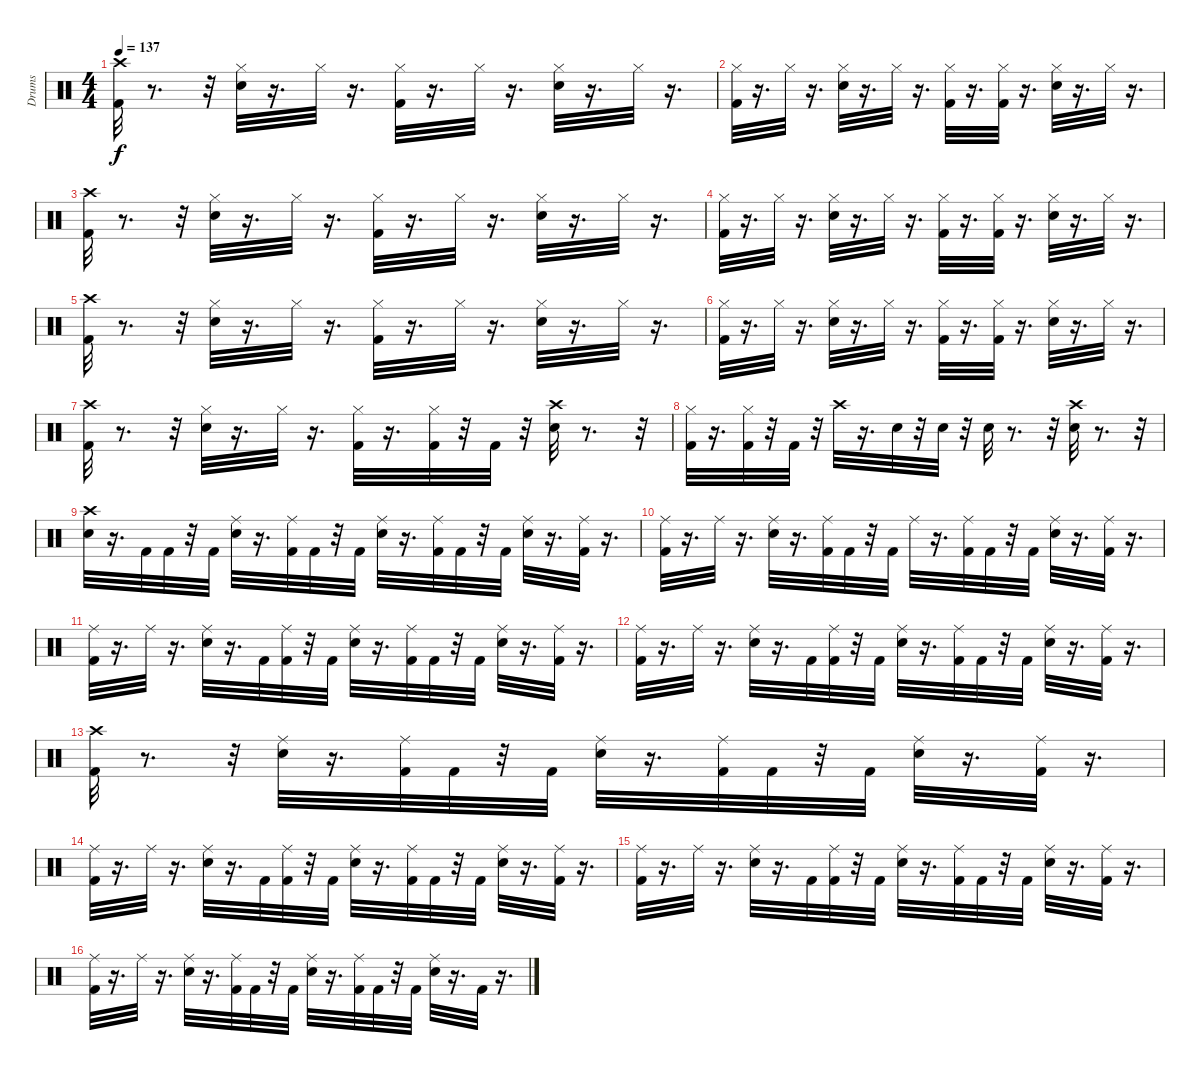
\track ("Drums" "Drums") {instrument percussion}
\staff {score}
\articulation defaults
\ts (4 4)
\tempo 137
\clef neutral
\ks c
("Kick (hit) 2" "Crash high (hit)").32{dy f} r.8{d} r.32 ("Hi-Hat (closed)" "Snare (hit) 2").32 r.16{d} "Hi-Hat (closed)".32 r.16{d} ("Hi-Hat (closed)" "Kick (hit) 2").32 r.16{d} "Hi-Hat (closed)".32 r.16{d} ("Snare (hit) 2" "Hi-Hat (closed)").32 r.16{d} "Hi-Hat (closed)".32 r.16{d} |
("Kick (hit) 2" "Hi-Hat (closed)").32 r.16{d} "Hi-Hat (closed)".32 r.16{d} ("Snare (hit) 2" "Hi-Hat (closed)").32 r.16{d} "Hi-Hat (closed)".32 r.16{d} ("Hi-Hat (closed)" "Kick (hit) 2").32 r.16{d} ("Hi-Hat (closed)" "Kick (hit) 2").32 r.16{d} ("Snare (hit) 2" "Hi-Hat (closed)").32 r.16{d} "Hi-Hat (closed)".32 r.16{d} |
("Kick (hit) 2" "Crash high (hit)").32 r.8{d} r.32 ("Hi-Hat (closed)" "Snare (hit) 2").32 r.16{d} "Hi-Hat (closed)".32 r.16{d} ("Hi-Hat (closed)" "Kick (hit) 2").32 r.16{d} "Hi-Hat (closed)".32 r.16{d} ("Snare (hit) 2" "Hi-Hat (closed)").32 r.16{d} "Hi-Hat (closed)".32 r.16{d} |
("Kick (hit) 2" "Hi-Hat (closed)").32 r.16{d} "Hi-Hat (closed)".32 r.16{d} ("Snare (hit) 2" "Hi-Hat (closed)").32 r.16{d} "Hi-Hat (closed)".32 r.16{d} ("Hi-Hat (closed)" "Kick (hit) 2").32 r.16{d} ("Hi-Hat (closed)" "Kick (hit) 2").32 r.16{d} ("Snare (hit) 2" "Hi-Hat (closed)").32 r.16{d} "Hi-Hat (closed)".32 r.16{d} |
("Kick (hit) 2" "Crash high (hit)").32 r.8{d} r.32 ("Hi-Hat (closed)" "Snare (hit) 2").32 r.16{d} "Hi-Hat (closed)".32 r.16{d} ("Hi-Hat (closed)" "Kick (hit) 2").32 r.16{d} "Hi-Hat (closed)".32 r.16{d} ("Snare (hit) 2" "Hi-Hat (closed)").32 r.16{d} "Hi-Hat (closed)".32 r.16{d} |
("Kick (hit) 2" "Hi-Hat (closed)").32 r.16{d} "Hi-Hat (closed)".32 r.16{d} ("Snare (hit) 2" "Hi-Hat (closed)").32 r.16{d} "Hi-Hat (closed)".32 r.16{d} ("Hi-Hat (closed)" "Kick (hit) 2").32 r.16{d} ("Hi-Hat (closed)" "Kick (hit) 2").32 r.16{d} ("Snare (hit) 2" "Hi-Hat (closed)").32 r.16{d} "Hi-Hat (closed)".32 r.16{d} |
("Kick (hit) 2" "Crash high (hit)").32 r.8{d} r.32 ("Hi-Hat (closed)" "Snare (hit) 2").32 r.16{d} "Hi-Hat (closed)".32 r.16{d} ("Hi-Hat (closed)" "Kick (hit) 2").32 r.16{d} ("Hi-Hat (closed)" "Kick (hit) 2").32 r.32 "Kick (hit) 2".32 r.32 ("Crash high (hit)" "Snare (hit) 2").32 r.8{d} r.32 |
("Kick (hit) 2" "Hi-Hat (closed)").32 r.16{d} ("Kick (hit) 2" "Hi-Hat (closed)").32 r.32 "Kick (hit) 2".32 r.32 "Crash high (hit)".32 r.16{d} "Snare (hit) 2".32 r.32 "Snare (hit) 2".32 r.32 "Snare (hit) 2".32 r.8{d} r.32 ("Crash high (hit)" "Snare (hit) 2").32 r.8{d} r.32 |
("Snare (hit) 2" "Crash high (hit)").32 r.16{d} "Kick (hit) 2".32 "Kick (hit) 2".32 r.32 "Kick (hit) 2".32 ("Ride (middle)" "Snare (hit) 2").32 r.16{d} ("Kick (hit) 2" "Ride (middle)").32 "Kick (hit) 2".32 r.32 "Kick (hit) 2".32 ("Ride (middle)" "Snare (hit) 2").32 r.16{d} ("Ride (middle)" "Kick (hit) 2").32 "Kick (hit) 2".32 r.32 "Kick (hit) 2".32 ("Ride (middle)" "Snare (hit) 2").32 r.16{d} ("Kick (hit) 2" "Ride (middle)").32 r.16{d} |
("Ride (middle)" "Kick (hit) 2").32 r.16{d} "Ride (middle)".32 r.16{d} ("Snare (hit) 2" "Ride (middle)").32 r.16{d} ("Ride (middle)" "Kick (hit) 2").32 "Kick (hit) 2".32 r.32 "Kick (hit) 2".32 "Ride (middle)".32 r.16{d} ("Ride (middle)" "Kick (hit) 2").32 "Kick (hit) 2".32 r.32 "Kick (hit) 2".32 ("Snare (hit) 2" "Ride (middle)").32 r.16{d} ("Ride (middle)" "Kick (hit) 2").32 r.16{d} |
("Kick (hit) 2" "Ride (middle)").32 r.16{d} "Ride (middle)".32 r.16{d} ("Snare (hit) 2" "Ride (middle)").32 r.16{d} "Kick (hit) 2".32 ("Ride (middle)" "Kick (hit) 2").32 r.32 "Kick (hit) 2".32 ("Snare (hit) 2" "Ride (middle)").32 r.16{d} ("Kick (hit) 2" "Ride (middle)").32 "Kick (hit) 2".32 r.32 "Kick (hit) 2".32 ("Snare (hit) 2" "Ride (middle)").32 r.16{d} ("Kick (hit) 2" "Ride (middle)").32 r.16{d} |
("Kick (hit) 2" "Ride (middle)").32 r.16{d} "Ride (middle)".32 r.16{d} ("Snare (hit) 2" "Ride (middle)").32 r.16{d} "Kick (hit) 2".32 ("Ride (middle)" "Kick (hit) 2").32 r.32 "Kick (hit) 2".32 ("Snare (hit) 2" "Ride (middle)").32 r.16{d} ("Kick (hit) 2" "Ride (middle)").32 "Kick (hit) 2".32 r.32 "Kick (hit) 2".32 ("Snare (hit) 2" "Ride (middle)").32 r.16{d} ("Kick (hit) 2" "Ride (middle)").32 r.16{d} |
("Kick (hit) 2" "Crash high (hit)").32 r.8{d} r.32 ("Snare (hit) 2" "Ride (middle)").32 r.16{d} ("Ride (middle)" "Kick (hit) 2").32 "Kick (hit) 2".32 r.32 "Kick (hit) 2".32 ("Ride (middle)" "Snare (hit) 2").32 r.16{d} ("Ride (middle)" "Kick (hit) 2").32 "Kick (hit) 2".32 r.32 "Kick (hit) 2".32 ("Ride (middle)" "Snare (hit) 2").32 r.16{d} ("Ride (middle)" "Kick (hit) 2").32 r.16{d} |
("Kick (hit) 2" "Ride (middle)").32 r.16{d} "Ride (middle)".32 r.16{d} ("Snare (hit) 2" "Ride (middle)").32 r.16{d} "Kick (hit) 2".32 ("Ride (middle)" "Kick (hit) 2").32 r.32 "Kick (hit) 2".32 ("Snare (hit) 2" "Ride (middle)").32 r.16{d} ("Kick (hit) 2" "Ride (middle)").32 "Kick (hit) 2".32 r.32 "Kick (hit) 2".32 ("Snare (hit) 2" "Ride (middle)").32 r.16{d} ("Kick (hit) 2" "Ride (middle)").32 r.16{d} |
("Kick (hit) 2" "Ride (middle)").32 r.16{d} "Ride (middle)".32 r.16{d} ("Snare (hit) 2" "Ride (middle)").32 r.16{d} "Kick (hit) 2".32 ("Ride (middle)" "Kick (hit) 2").32 r.32 "Kick (hit) 2".32 ("Snare (hit) 2" "Ride (middle)").32 r.16{d} ("Kick (hit) 2" "Ride (middle)").32 "Kick (hit) 2".32 r.32 "Kick (hit) 2".32 ("Snare (hit) 2" "Ride (middle)").32 r.16{d} ("Kick (hit) 2" "Ride (middle)").32 r.16{d} |
("Ride (middle)" "Kick (hit) 2").32 r.16{d} "Ride (middle)".32 r.16{d} ("Snare (hit) 2" "Ride (middle)").32 r.16{d} ("Kick (hit) 2" "Ride (middle)").32 "Kick (hit) 2".32 r.32 "Kick (hit) 2".32 ("Snare (hit) 2" "Ride (middle)").32 r.16{d} ("Kick (hit) 2" "Ride (middle)").32 "Kick (hit) 2".32 r.32 "Kick (hit) 2".32 ("Snare (hit) 2" "Ride (middle)").32 r.16{d} "Kick (hit) 2".32 r.16{d}
